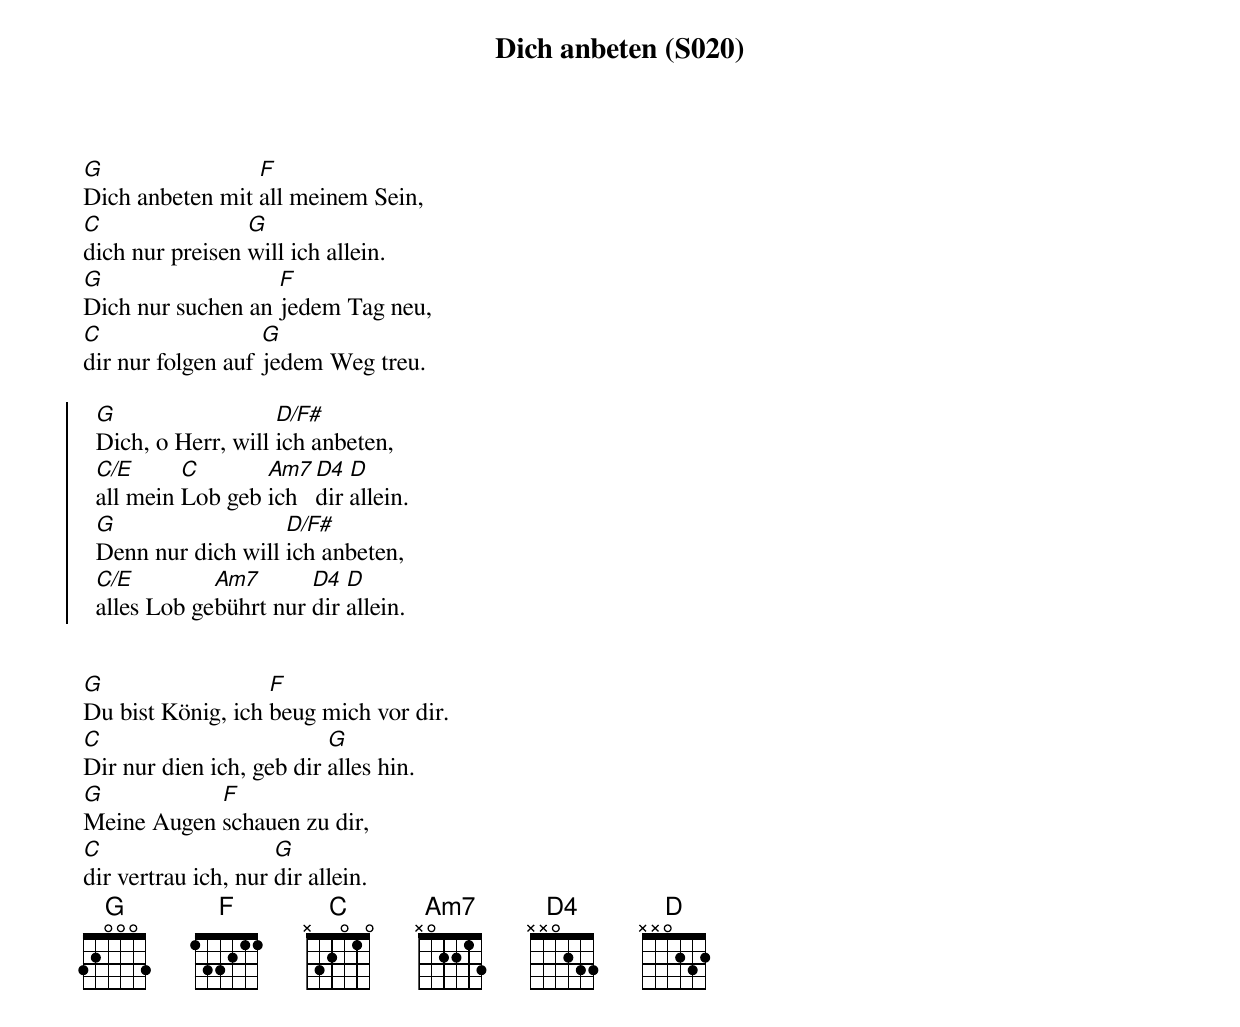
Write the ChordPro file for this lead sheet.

{title: Dich anbeten (S020)}
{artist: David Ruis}


[G]Dich anbeten mit [F]all meinem Sein,
[C]dich nur preisen [G]will ich allein.
[G]Dich nur suchen an [F]jedem Tag neu,
[C]dir nur folgen auf [G]jedem Weg treu.

{soc}
  [G]Dich, o Herr, will [D/F#]ich anbeten,
  [C/E]all mein [C]Lob geb [Am7]ich [D4]dir [D]allein.
  [G]Denn nur dich will [D/F#]ich anbeten,
  [C/E]alles Lob ge[Am7]bührt nur [D4]dir [D]allein.
 {eoc}


[G]Du bist König, ich [F]beug mich vor dir.
[C]Dir nur dien ich, geb dir [G]alles hin.
[G]Meine Augen [F]schauen zu dir,
[C]dir vertrau ich, nur [G]dir allein.
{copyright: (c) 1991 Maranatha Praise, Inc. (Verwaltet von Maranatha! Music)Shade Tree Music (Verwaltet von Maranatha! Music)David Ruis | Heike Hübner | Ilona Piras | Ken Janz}
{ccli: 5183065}
